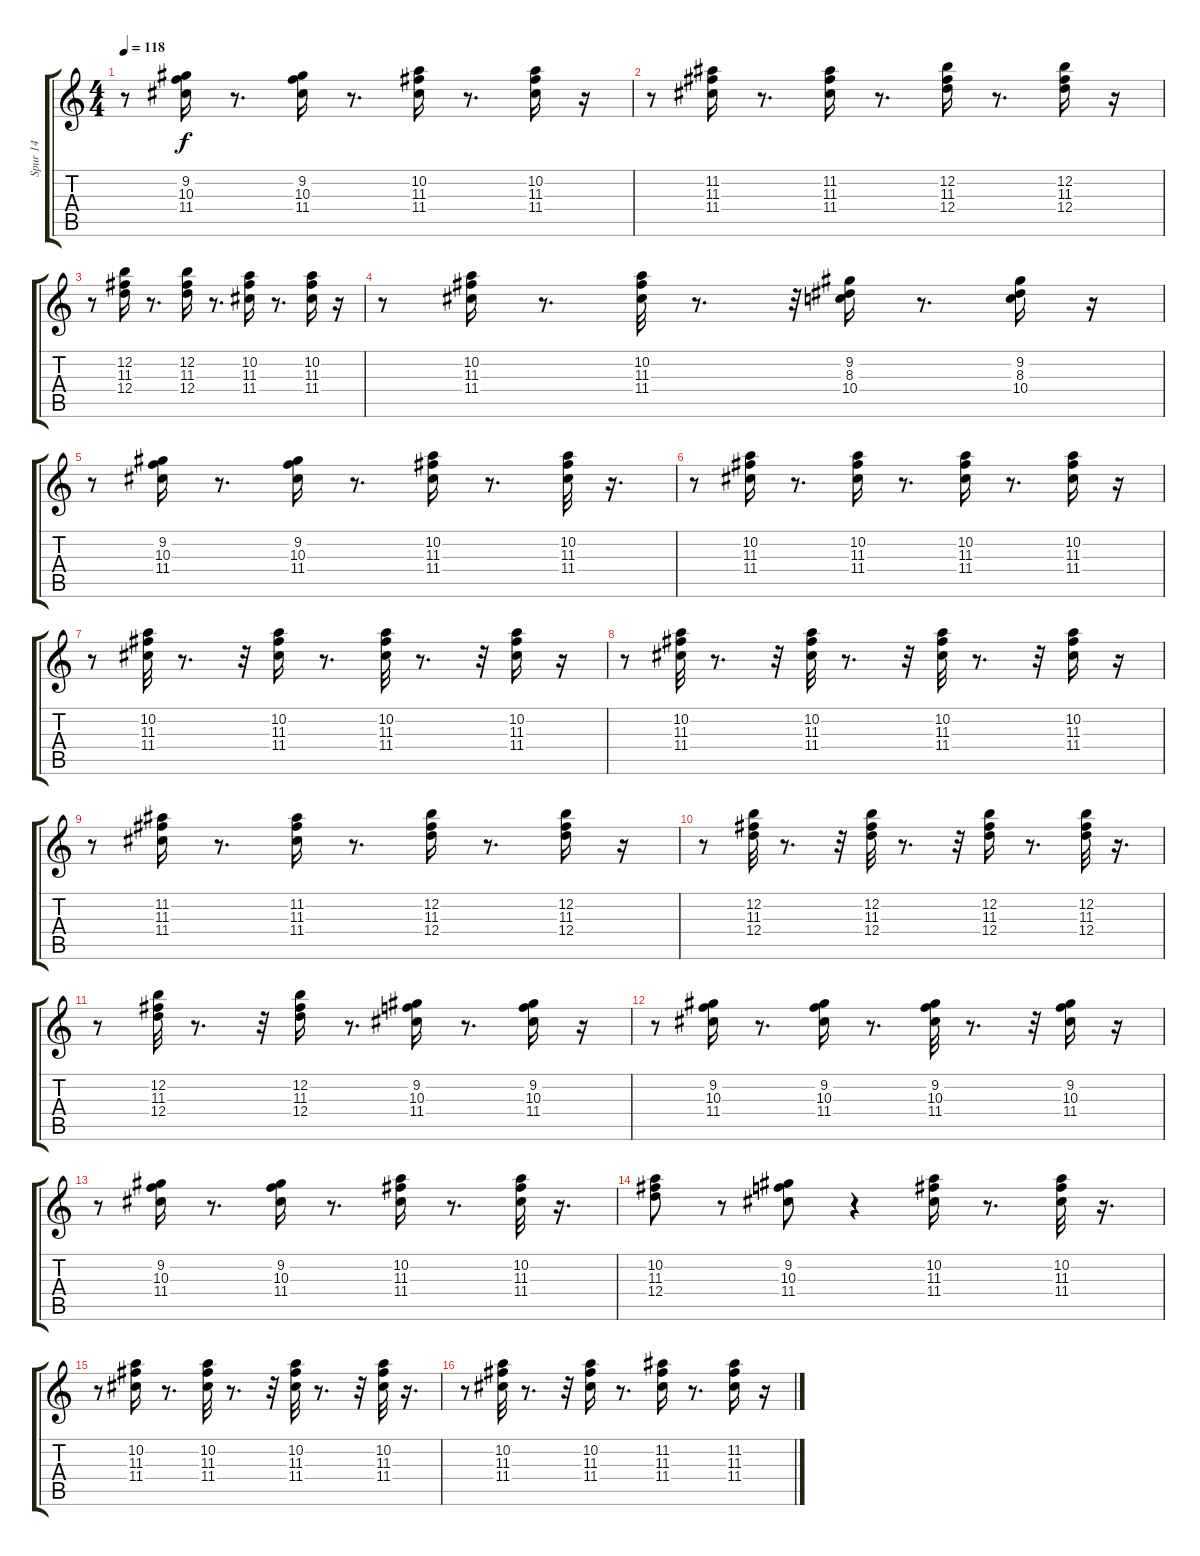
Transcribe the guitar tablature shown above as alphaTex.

\track ("Spur 14" "Spur 14") {instrument electricguitarjazz}
\staff {score tabs}
\tuning (E4 B3 G3 D3 A2 E2) {hide}
\ts (4 4)
\tempo 118
\clef g2
\ks c
r.8{dy f} (9.2 10.3 11.4).16 r.8{d} (9.2 10.3 11.4).16 r.8{d} (10.2 11.3 11.4).16 r.8{d} (10.2 11.3 11.4).16 r.16 |
r.8 (11.2 11.3 11.4).16 r.8{d} (11.2 11.3 11.4).16 r.8{d} (12.2 11.3 12.4).16 r.8{d} (12.2 11.3 12.4).16 r.16 |
r.8 (12.2 11.3 12.4).16 r.8{d} (12.2 11.3 12.4).16 r.8{d} (10.2 11.3 11.4).16 r.8{d} (10.2 11.3 11.4).16 r.16 |
r.8 (10.2 11.3 11.4).16 r.8{d} (10.2 11.3 11.4).32 r.8{d} r.32 (9.2 8.3 10.4).16 r.8{d} (9.2 8.3 10.4).16 r.16 |
r.8 (9.2 10.3 11.4).16 r.8{d} (9.2 10.3 11.4).16 r.8{d} (10.2 11.3 11.4).16 r.8{d} (10.2 11.3 11.4).32 r.16{d} |
r.8 (10.2 11.3 11.4).16 r.8{d} (10.2 11.3 11.4).16 r.8{d} (10.2 11.3 11.4).16 r.8{d} (10.2 11.3 11.4).16 r.16 |
r.8 (10.2 11.3 11.4).32 r.8{d} r.32 (10.2 11.3 11.4).16 r.8{d} (10.2 11.3 11.4).32 r.8{d} r.32 (10.2 11.3 11.4).16 r.16 |
r.8 (10.2 11.3 11.4).32 r.8{d} r.32 (10.2 11.3 11.4).32 r.8{d} r.32 (10.2 11.3 11.4).32 r.8{d} r.32 (10.2 11.3 11.4).16 r.16 |
r.8 (11.2 11.3 11.4).16 r.8{d} (11.2 11.3 11.4).16 r.8{d} (12.2 11.3 12.4).16 r.8{d} (12.2 11.3 12.4).16 r.16 |
r.8 (12.2 11.3 12.4).32 r.8{d} r.32 (12.2 11.3 12.4).32 r.8{d} r.32 (12.2 11.3 12.4).16 r.8{d} (12.2 11.3 12.4).32 r.16{d} |
r.8 (12.2 11.3 12.4).32 r.8{d} r.32 (12.2 11.3 12.4).16 r.8{d} (9.2 10.3 11.4).16 r.8{d} (9.2 10.3 11.4).16 r.16 |
r.8 (9.2 10.3 11.4).16 r.8{d} (9.2 10.3 11.4).16 r.8{d} (9.2 10.3 11.4).32 r.8{d} r.32 (9.2 10.3 11.4).16 r.16 |
r.8 (9.2 10.3 11.4).16 r.8{d} (9.2 10.3 11.4).16 r.8{d} (10.2 11.3 11.4).16 r.8{d} (10.2 11.3 11.4).32 r.16{d} |
(10.2 11.3 12.4).8 r.8 (9.2 10.3 11.4).8 r.4 (10.2 11.3 11.4).16 r.8{d} (10.2 11.3 11.4).32 r.16{d} |
r.8 (10.2 11.3 11.4).16 r.8{d} (10.2 11.3 11.4).32 r.8{d} r.32 (10.2 11.3 11.4).32 r.8{d} r.32 (10.2 11.3 11.4).32 r.16{d} |
r.8 (10.2 11.3 11.4).32 r.8{d} r.32 (10.2 11.3 11.4).16 r.8{d} (11.2 11.3 11.4).16 r.8{d} (11.2 11.3 11.4).16 r.16
